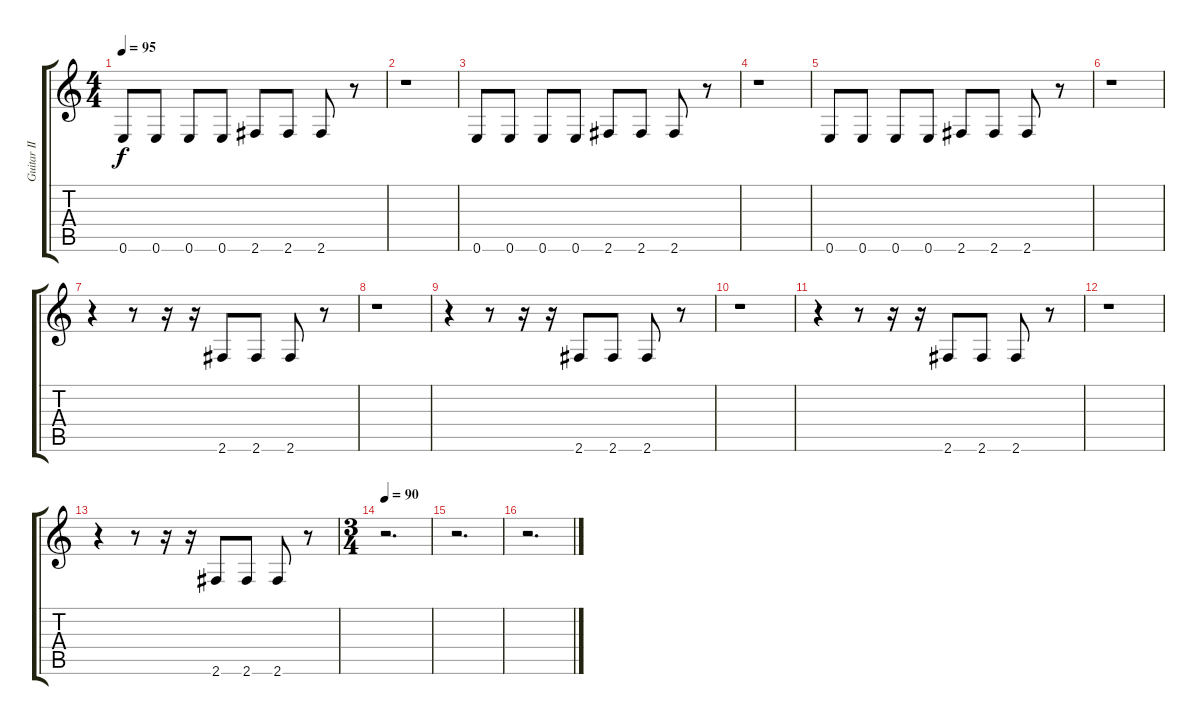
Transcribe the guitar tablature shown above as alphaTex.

\track ("Guitar II" "Guitar II") {instrument distortionguitar}
\staff {score tabs}
\tuning (E4 B3 G3 D3 A2 E2) {hide}
\ts (4 4)
\tempo 95
\clef g2
\ks c
0.6.8{dy f} 0.6.8 0.6.8 0.6.8 2.6.8 2.6.8 2.6.8 r.8 |
r.1 |
0.6.8 0.6.8 0.6.8 0.6.8 2.6.8 2.6.8 2.6.8 r.8 |
r.1 |
0.6.8 0.6.8 0.6.8 0.6.8 2.6.8 2.6.8 2.6.8 r.8 |
r.1 |
r.4 r.8 r.16 r.16 2.6.8 2.6.8 2.6.8 r.8 |
r.1 |
r.4 r.8 r.16 r.16 2.6.8 2.6.8 2.6.8 r.8 |
r.1 |
r.4 r.8 r.16 r.16 2.6.8 2.6.8 2.6.8 r.8 |
r.1 |
r.4 r.8 r.16 r.16 2.6.8 2.6.8 2.6.8 r.8 |
\ts (3 4)
\tempo 90
r.2{d} |
r.2{d} |
r.2{d}
